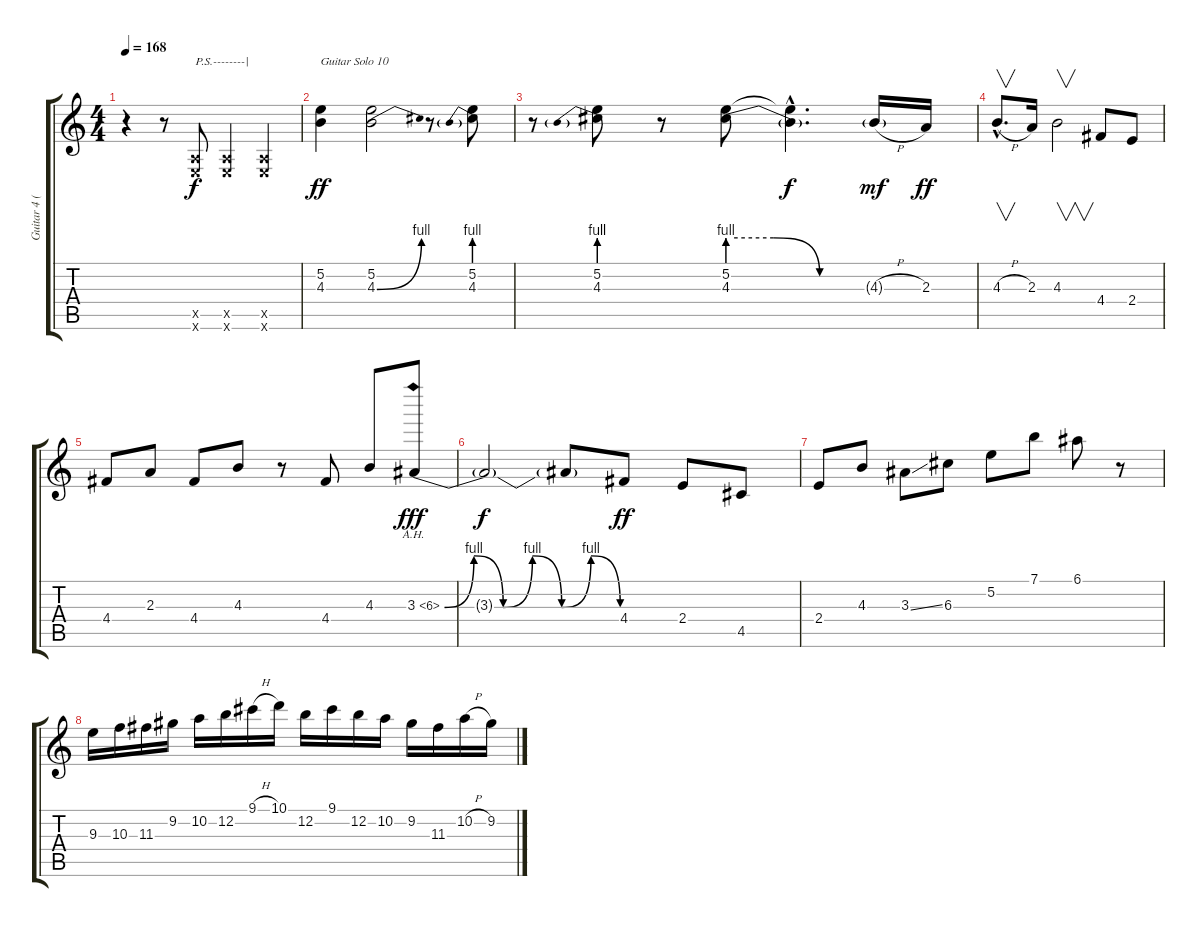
\track ("Guitar 4 (Al Pitrelli's Solos)" "Guitar 4 (") {instrument distortionguitar}
\staff {score tabs}
\tuning (E4 B3 G3 D3 A2 E2) {hide}
\ts (4 4)
\tempo 168
\clef g2
\ks c
r.4{dy ff} r.8 (0.5{x} 0.6{x}).8{txt "P.S.--------|" dy f} (0.5{x} 0.6{x}).4 (0.5{x} 0.6{x}).4 |
(5.2 4.3).4{txt "Guitar Solo 10" dy ff} (5.2 4.3{be (bend 0 0 60 4)}).2 r.8 (5.2 4.3{be (prebend 0 4 60 4)}).8 |
r.8 (5.2 4.3{be (prebend 0 4 60 4)}).8 r.8 (5.2 4.3{be (custom 0 4 20 4 40 0 60 0)}).8 (5.2{hac t} 4.3{hac t}).4{d dy f} 4.3{h g}.16{dy mf} 2.3.16{dy ff} |
4.3{h hac}.8{v d} 2.3.16 4.3.2{v} 4.4.8 2.4.8 |
4.4.8 2.3.8 4.4.8 4.3.8 r.8 4.4.8 4.3.8 3.3{be (custom 0 0 10 4 20 0 30 4 40 0 50 4 60 0) ah 3}.8{dy fff} |
3.3{t}.2{dy f} 3.3{t}.8 4.4.8{dy ff} 2.4.8 4.5.8 |
2.4.8 4.3.8 3.3{ss}.8 6.3.8 5.2.8 7.1.8 6.1.8 r.8 |
9.3.16 10.3.16 11.3.16 9.2.16 10.2.16 12.2.16 9.1{h}.16 10.1.16 12.2.16 9.1.16 12.2.16 10.2.16 9.2.16 11.3.16 10.2{h}.16 9.2.16
